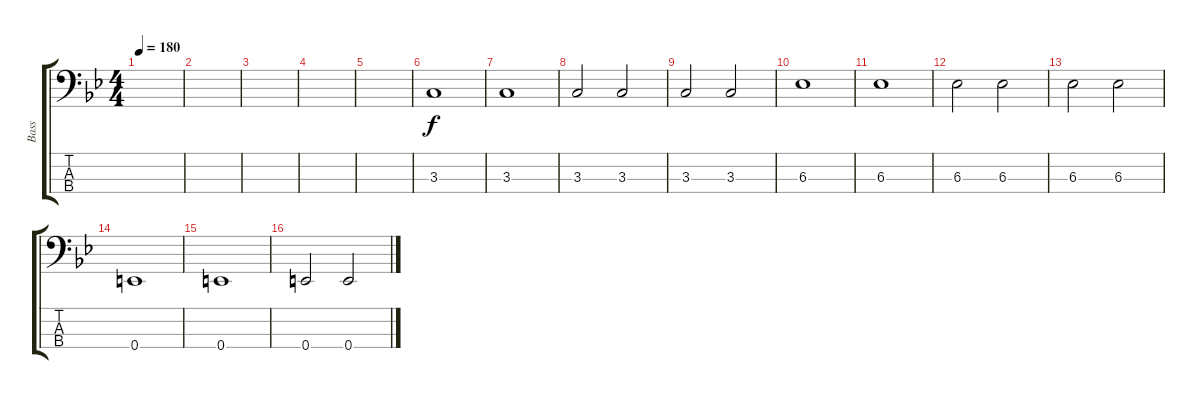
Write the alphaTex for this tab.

\track ("Bass" "Bass") {instrument electricbassfinger}
\staff {score tabs}
\tuning (G2 D2 A1 E1) {hide}
\ts (4 4)
\tempo 180
\clef f4
\ks bb
|
|
|
|
|
3.3.1 |
3.3.1 |
3.3.2 3.3.2 |
3.3.2 3.3.2 |
6.3.1 |
6.3.1 |
6.3.2 6.3.2 |
6.3.2 6.3.2 |
0.4.1 |
0.4.1 |
0.4.2 0.4.2
